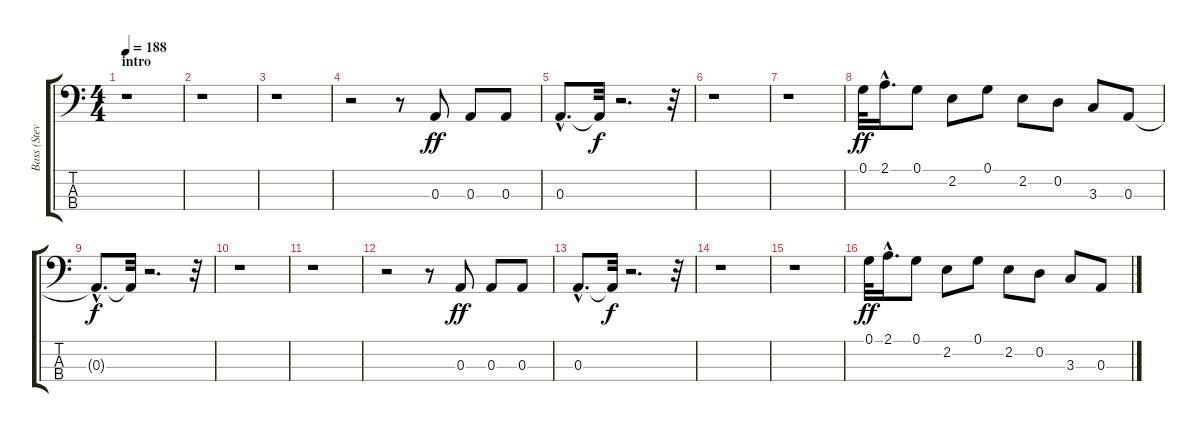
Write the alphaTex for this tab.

\track ("Bass (Steve)" "Bass (Stev") {instrument electricbassfinger}
\staff {score tabs}
\tuning (G2 D2 A1 E1) {hide}
\ts (4 4)
\section ("" "intro")
\tempo 188
\clef f4
\ks c
r.1{dy ff instrument electricbassfinger} |
r.1 |
r.1 |
r.2 r.8 0.3.8 0.3.8 0.3.8 |
0.3{hac}.8{d} 0.3{t}.32{dy f} r.2{d} r.32 |
r.1 |
r.1 |
0.1.32{dy ff} 2.1{hac}.16{d} 0.1.8 2.2.8 0.1.8 2.2.8 0.2.8 3.3.8 0.3.8 |
0.3{hac t}.8{d dy f} 0.3{t}.32 r.2{d} r.32 |
r.1 |
r.1 |
r.2 r.8 0.3.8{dy ff} 0.3.8 0.3.8 |
0.3{hac}.8{d} 0.3{t}.32{dy f} r.2{d} r.32 |
r.1 |
r.1 |
0.1.32{dy ff} 2.1{hac}.16{d} 0.1.8 2.2.8 0.1.8 2.2.8 0.2.8 3.3.8 0.3.8
